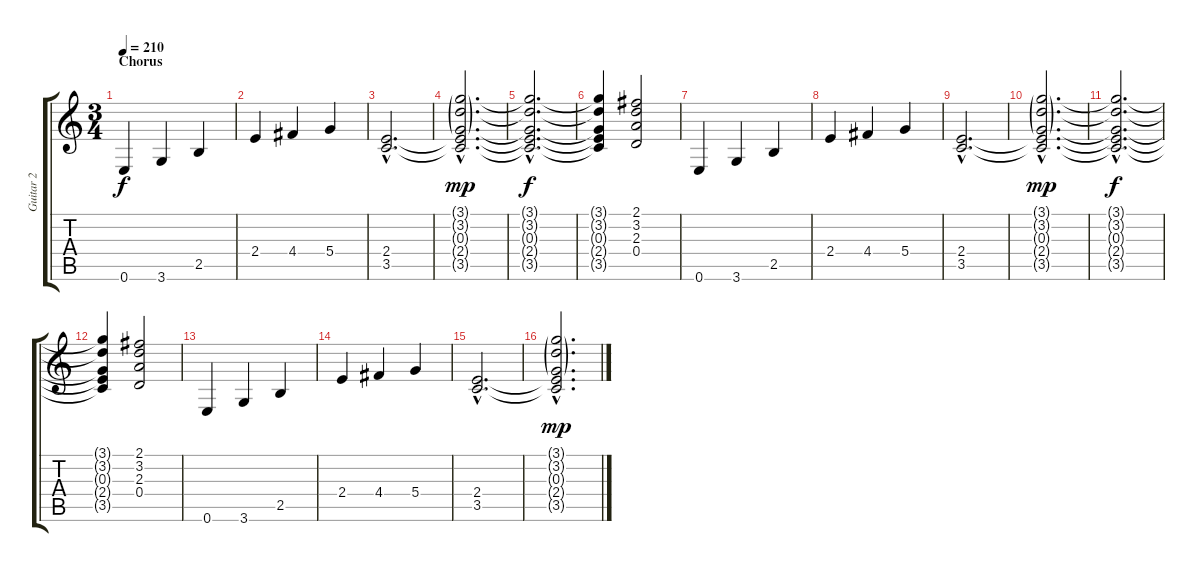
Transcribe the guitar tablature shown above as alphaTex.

\track ("Guitar 2" "Guitar 2") {instrument distortionguitar}
\staff {score tabs}
\tuning (E4 B3 G3 D3 A2 E2) {hide}
\ts (3 4)
\section ("" "Chorus")
\tempo 210
\clef g2
\ks c
0.6.4{dy f} 3.6.4 2.5.4 |
2.4.4 4.4.4 5.4.4 |
(2.4{hac} 3.5{hac}).2{d} |
(3.1{g hac} 3.2{g hac} 0.3{g hac} 2.4{hac t} 3.5{hac t}).2{d dy mp} |
(3.1{hac t} 3.2{hac t} 0.3{hac t} 2.4{hac t} 3.5{hac t}).2{d dy f} |
(3.1{t} 3.2{t} 0.3{t} 2.4{t} 3.5{t}).4 (2.1 3.2 2.3 0.4).2 |
0.6.4 3.6.4 2.5.4 |
2.4.4 4.4.4 5.4.4 |
(2.4{hac} 3.5{hac}).2{d} |
(3.1{g hac} 3.2{g hac} 0.3{g hac} 2.4{hac t} 3.5{hac t}).2{d dy mp} |
(3.1{hac t} 3.2{hac t} 0.3{hac t} 2.4{hac t} 3.5{hac t}).2{d dy f} |
(3.1{t} 3.2{t} 0.3{t} 2.4{t} 3.5{t}).4 (2.1 3.2 2.3 0.4).2 |
0.6.4 3.6.4 2.5.4 |
2.4.4 4.4.4 5.4.4 |
(2.4{hac} 3.5{hac}).2{d} |
(3.1{g hac} 3.2{g hac} 0.3{g hac} 2.4{hac t} 3.5{hac t}).2{d dy mp}
